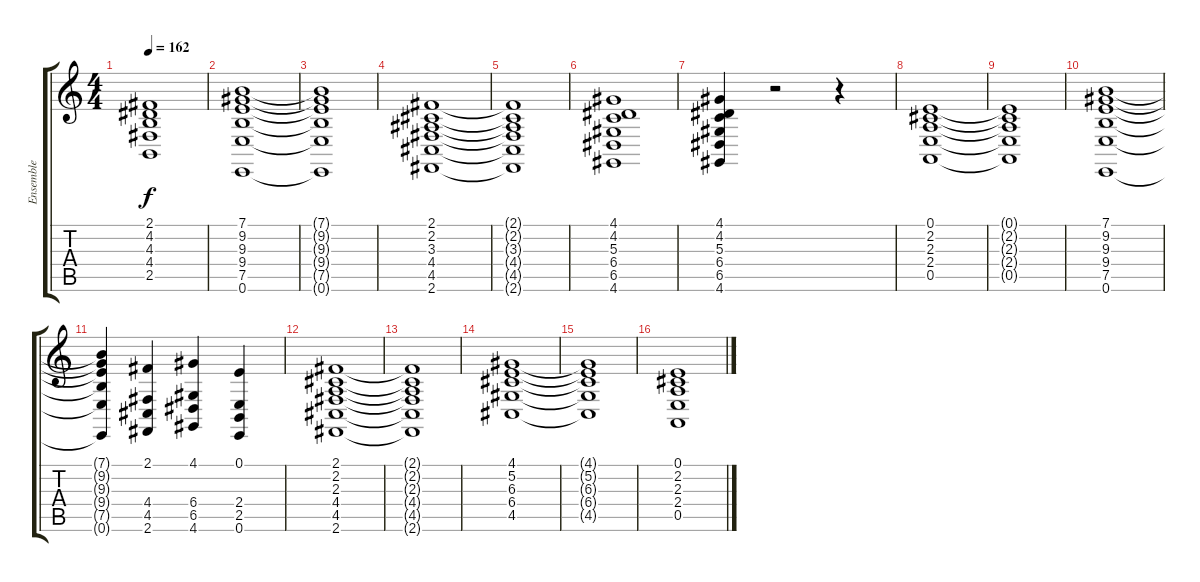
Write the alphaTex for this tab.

\track ("Ensemble" "Ensemble") {instrument stringensemble1}
\staff {score tabs}
\tuning (E4 B3 G3 D3 A2 E2) {hide}
\ts (4 4)
\tempo 162
\clef g2
\ks c
(2.1{t} 4.2{t} 4.3{t} 4.4{t} 2.5{t}).1{dy f} |
\section ("" "")
(7.1 9.2 9.3 9.4 7.5 0.6).1 |
(7.1{t} 9.2{t} 9.3{t} 9.4{t} 7.5{t} 0.6{t}).1 |
(2.1 2.2 3.3 4.4 4.5 2.6).1 |
(2.1{t} 2.2{t} 3.3{t} 4.4{t} 4.5{t} 2.6{t}).1 |
(4.1 4.2 5.3 6.4 6.5 4.6).1 |
(4.1 4.2 5.3 6.4 6.5 4.6).4 r.2 r.4 |
\section ("" "")
(0.1 2.2 2.3 2.4 0.5).1 |
(0.1{t} 2.2{t} 2.3{t} 2.4{t} 0.5{t}).1 |
(7.1 9.2 9.3 9.4 7.5 0.6).1 |
(7.1{t} 9.2{t} 9.3{t} 9.4{t} 7.5{t} 0.6{t}).4 (2.1 4.4 4.5 2.6).4 (4.1 6.4 6.5 4.6).4 (0.1 2.4 2.5 0.6).4 |
(2.1 2.2 2.3 4.4 4.5 2.6).1 |
(2.1{t} 2.2{t} 2.3{t} 4.4{t} 4.5{t} 2.6{t}).1 |
(4.1 5.2 6.3 6.4 4.5).1 |
(4.1{t} 5.2{t} 6.3{t} 6.4{t} 4.5{t}).1 |
\section ("" "")
(0.1 2.2 2.3 2.4 0.5).1
